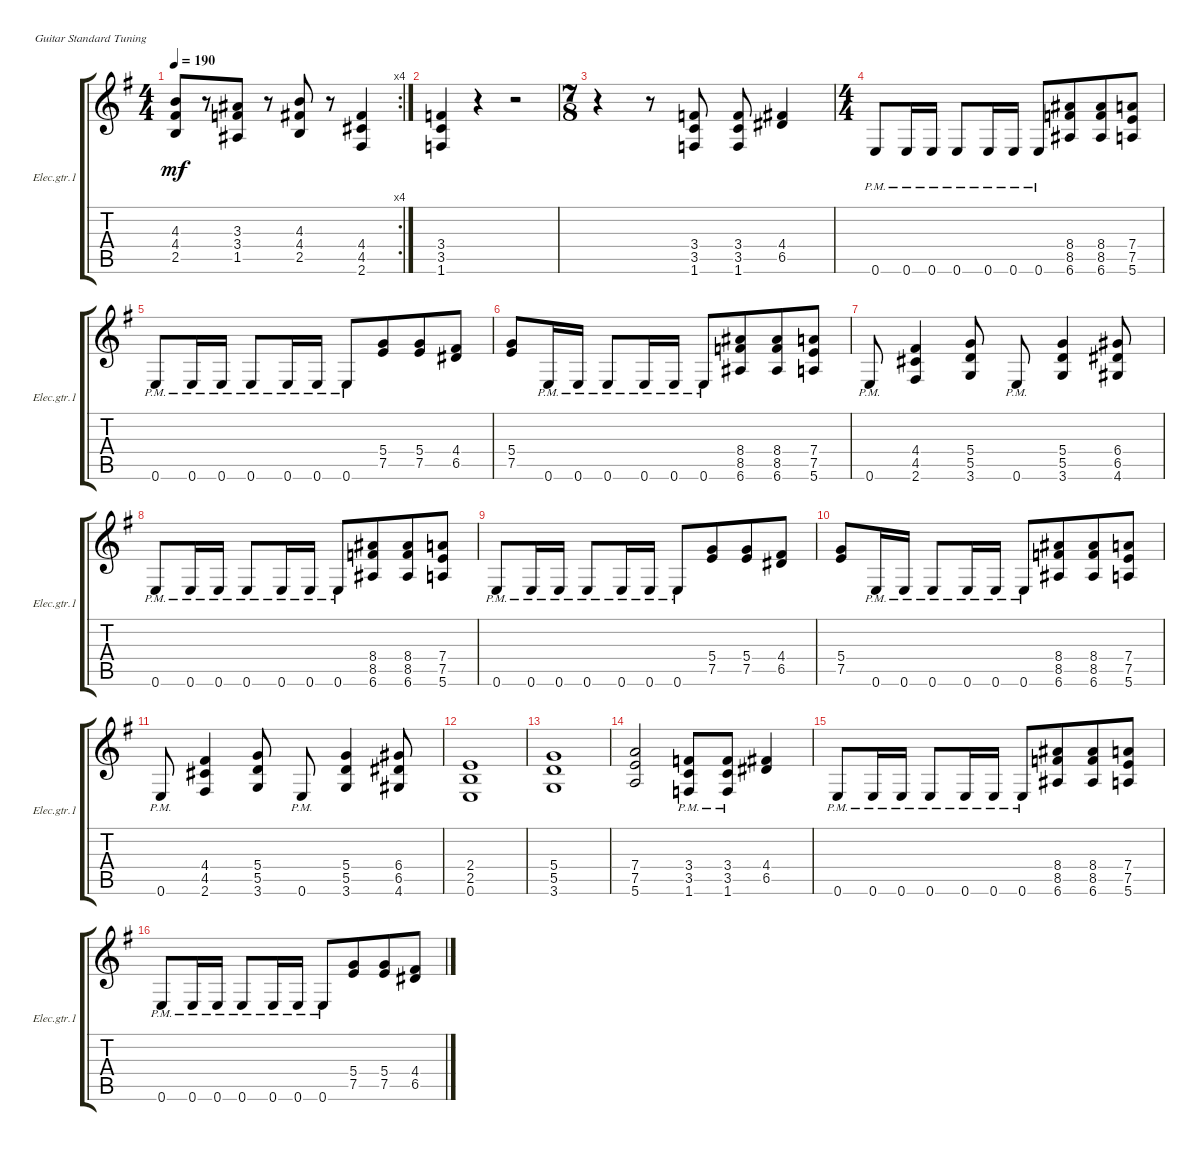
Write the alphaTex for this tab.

\defaultSystemsLayout 4
\bracketExtendMode groupsimilarinstruments
\useSystemSignSeparator
\singleTrackTrackNamePolicy allsystems
\multiTrackTrackNamePolicy allsystems
\firstSystemTrackNameOrientation horizontal
\otherSystemsTrackNameOrientation horizontal
\track ("Elec. gtr. 1" "Elec.gtr.1") {instrument acousticguitarsteel}
\staff {score tabs}
\tuning (E4 B3 G3 D3 A2 E2)
\rc 4
\ts (4 4)
\tempo 190
\clef g2
\ks eminor
(2.5 4.4 4.3).8{dy mf beam merge} r.8{beam merge} (3.3 3.4 1.5).8 r.8 (2.5 4.4 4.3).8 r.8 (2.6 4.5 4.4).4 |
(1.6 3.5 3.4).4 r.4 r.2 |
\ts (7 8)
r.4 r.8 (1.6 3.5 3.4).8 (3.4 3.5 1.6).8 (6.5 4.4).4 |
\ts (4 4)
0.6{pm}.8 0.6{pm}.16 0.6{pm}.16 0.6{pm}.8 0.6{pm}.16 0.6{pm}.16 0.6{pm}.8 (8.4 6.6 8.5).8{beam merge} (8.4 8.5 6.6).8 (7.4 7.5 5.6).8 |
0.6{pm}.8 0.6{pm}.16 0.6{pm}.16 0.6{pm}.8 0.6{pm}.16 0.6{pm}.16 0.6{pm}.8{beam merge} (5.4 7.5).8{beam merge} (5.4 7.5).8 (4.4 6.5).8 |
(5.4 7.5).8 0.6{pm}.16 0.6{pm}.16 0.6{pm}.8 0.6{pm}.16 0.6{pm}.16 0.6{pm}.8 (8.4 8.5 6.6).8{beam merge} (8.4 8.5 6.6).8 (7.4 7.5 5.6).8 |
0.6{pm}.8 (4.4 4.5 2.6).4 (5.4 5.5 3.6).8 0.6{pm}.8 (5.4 5.5 3.6).4 (6.4 6.5 4.6).8 |
0.6{pm}.8 0.6{pm}.16 0.6{pm}.16 0.6{pm}.8 0.6{pm}.16 0.6{pm}.16 0.6{pm}.8 (8.4 6.6 8.5).8{beam merge} (8.4 8.5 6.6).8 (7.4 7.5 5.6).8 |
0.6{pm}.8 0.6{pm}.16 0.6{pm}.16 0.6{pm}.8 0.6{pm}.16 0.6{pm}.16 0.6{pm}.8{beam merge} (5.4 7.5).8{beam merge} (5.4 7.5).8 (4.4 6.5).8 |
(5.4 7.5).8 0.6{pm}.16 0.6{pm}.16 0.6{pm}.8 0.6{pm}.16 0.6{pm}.16 0.6{pm}.8 (8.4 8.5 6.6).8{beam merge} (8.4 8.5 6.6).8 (7.4 7.5 5.6).8 |
0.6{pm}.8 (4.4 4.5 2.6).4 (5.4 5.5 3.6).8 0.6{pm}.8 (5.4 5.5 3.6).4 (6.4 6.5 4.6).8 |
(2.5 0.6 2.4).1 |
(5.4 5.5 3.6).1 |
(5.6 7.5 7.4).2 (1.6{pm} 3.5{pm} 3.4{pm}).8 (1.6{pm} 3.5{pm} 3.4{pm}).8 (6.5 4.4).4 |
0.6{pm}.8 0.6{pm}.16 0.6{pm}.16 0.6{pm}.8 0.6{pm}.16 0.6{pm}.16 0.6{pm}.8 (8.4 6.6 8.5).8{beam merge} (8.4 8.5 6.6).8 (7.4 7.5 5.6).8 |
0.6{pm}.8 0.6{pm}.16 0.6{pm}.16 0.6{pm}.8 0.6{pm}.16 0.6{pm}.16 0.6{pm}.8{beam merge} (5.4 7.5).8{beam merge} (5.4 7.5).8 (4.4 6.5).8
